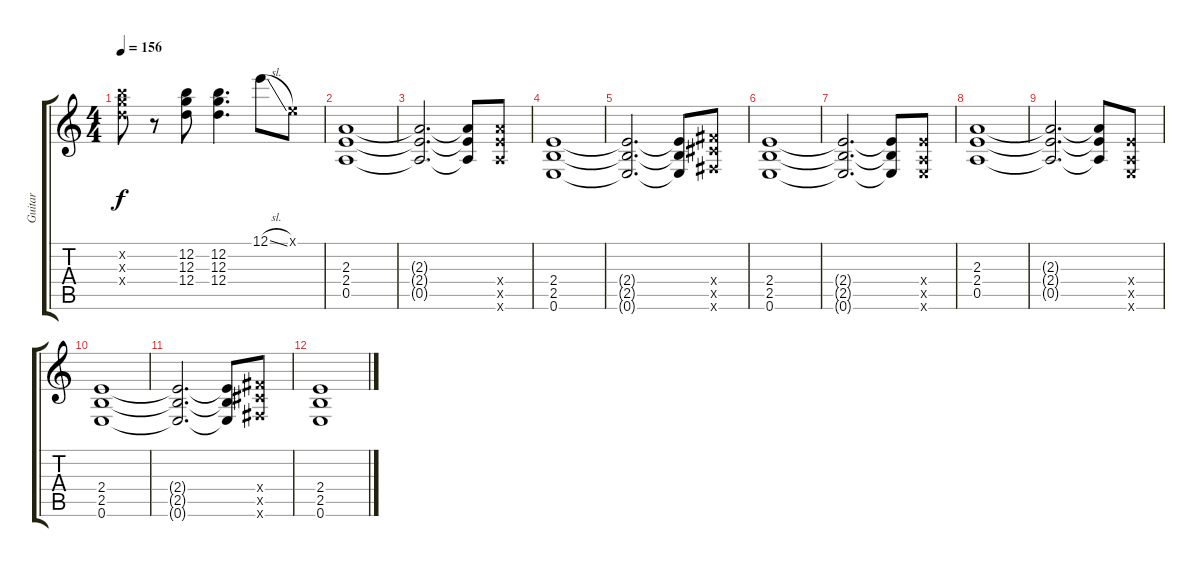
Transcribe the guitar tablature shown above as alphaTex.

\track ("Guitar" "Guitar") {instrument overdrivenguitar}
\staff {score tabs}
\tuning (E4 B3 G3 D3 A2 E2) {hide}
\ts (4 4)
\tempo 156
\clef g2
\ks c
(12.2{x} 12.3{x} 12.4{x}).8{dy f} r.8 (12.2 12.3 12.4).8 (12.2 12.3 12.4).4{d} 12.1{sl}.8 0.1{x}.8 |
(2.3 2.4 0.5).1 |
(2.3{t} 2.4{t} 0.5{t}).2{d} (2.3{t} 2.4{t} 0.5{t}).8 (7.4{x} 7.5{x} 5.6{x}).8 |
(2.4 2.5 0.6).1 |
(2.4{t} 2.5{t} 0.6{t}).2{d} (2.4{t} 2.5{t} 0.6{t}).8 (4.4{x} 4.5{x} 2.6{x}).8 |
(2.4 2.5 0.6).1 |
(2.4{t} 2.5{t} 0.6{t}).2{d} (2.4{t} 2.5{t} 0.6{t}).8 (2.4{x} 0.5{x} 0.6{x}).8 |
(2.3 2.4 0.5).1 |
(2.3{t} 2.4{t} 0.5{t}).2{d} (2.3{t} 2.4{t} 0.5{t}).8 (2.4{x} 0.5{x} 0.6{x}).8 |
(2.4 2.5 0.6).1 |
(2.4{t} 2.5{t} 0.6{t}).2{d} (2.4{t} 2.5{t} 0.6{t}).8 (4.4{x} 4.5{x} 2.6{x}).8 |
(2.4 2.5 0.6).1
